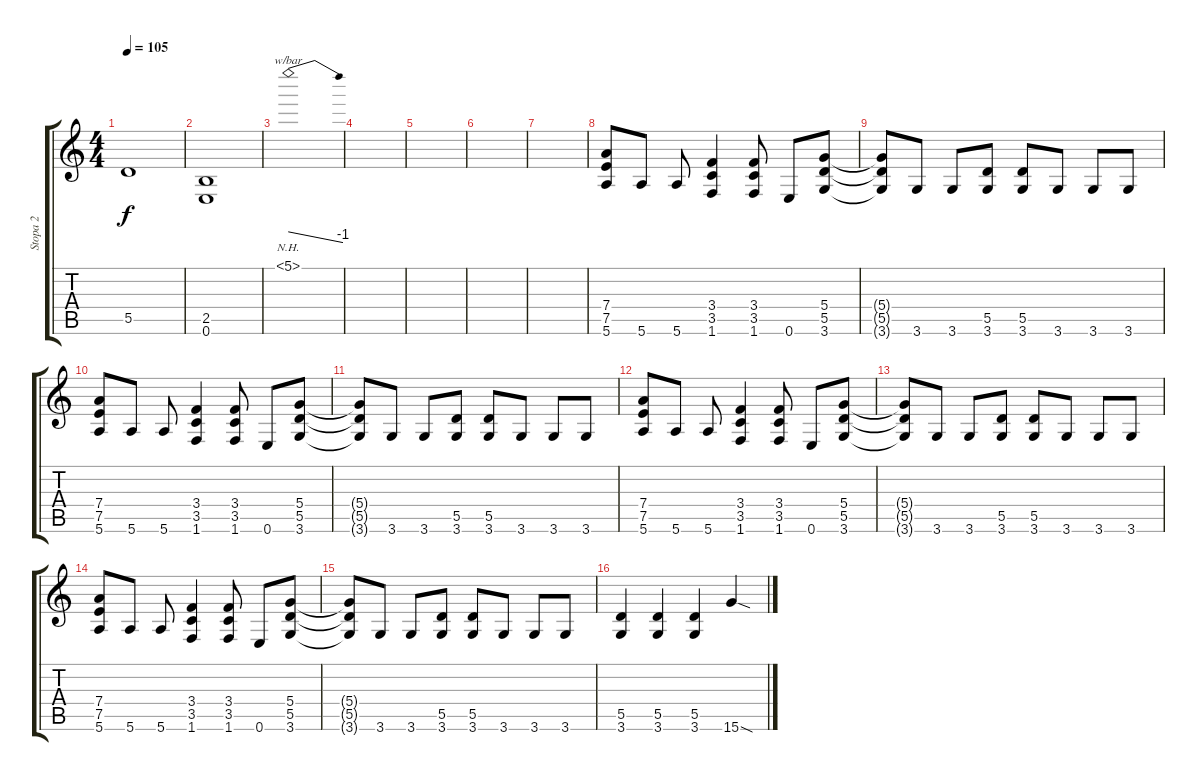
\track ("Stopa 2" "Stopa 2") {instrument overdrivenguitar}
\staff {score tabs}
\tuning (E4 B3 G3 D3 A2 E2) {hide}
\ts (4 4)
\tempo 105
\clef g2
\ks c
5.5{t}.1{dy f} |
(2.5 0.6).1 |
5.1{nh}.1{tbe (dive default 0 0 60 -4)} |
|
|
|
|
(7.4 7.5 5.6).8 5.6.8 5.6.8 (3.4 3.5 1.6).4 (3.4 3.5 1.6).8 0.6.8 (5.4 5.5 3.6).8 |
(5.4{t} 5.5{t} 3.6{t}).8 3.6.8 3.6.8 (5.5 3.6).8 (5.5 3.6).8 3.6.8 3.6.8 3.6.8 |
(7.4 7.5 5.6).8 5.6.8 5.6.8 (3.4 3.5 1.6).4 (3.4 3.5 1.6).8 0.6.8 (5.4 5.5 3.6).8 |
(5.4{t} 5.5{t} 3.6{t}).8 3.6.8 3.6.8 (5.5 3.6).8 (5.5 3.6).8 3.6.8 3.6.8 3.6.8 |
(7.4 7.5 5.6).8 5.6.8 5.6.8 (3.4 3.5 1.6).4 (3.4 3.5 1.6).8 0.6.8 (5.4 5.5 3.6).8 |
(5.4{t} 5.5{t} 3.6{t}).8 3.6.8 3.6.8 (5.5 3.6).8 (5.5 3.6).8 3.6.8 3.6.8 3.6.8 |
(7.4 7.5 5.6).8 5.6.8 5.6.8 (3.4 3.5 1.6).4 (3.4 3.5 1.6).8 0.6.8 (5.4 5.5 3.6).8 |
(5.4{t} 5.5{t} 3.6{t}).8 3.6.8 3.6.8 (5.5 3.6).8 (5.5 3.6).8 3.6.8 3.6.8 3.6.8 |
(5.5 3.6).4 (5.5 3.6).4 (5.5 3.6).4 15.6{sod}.4
